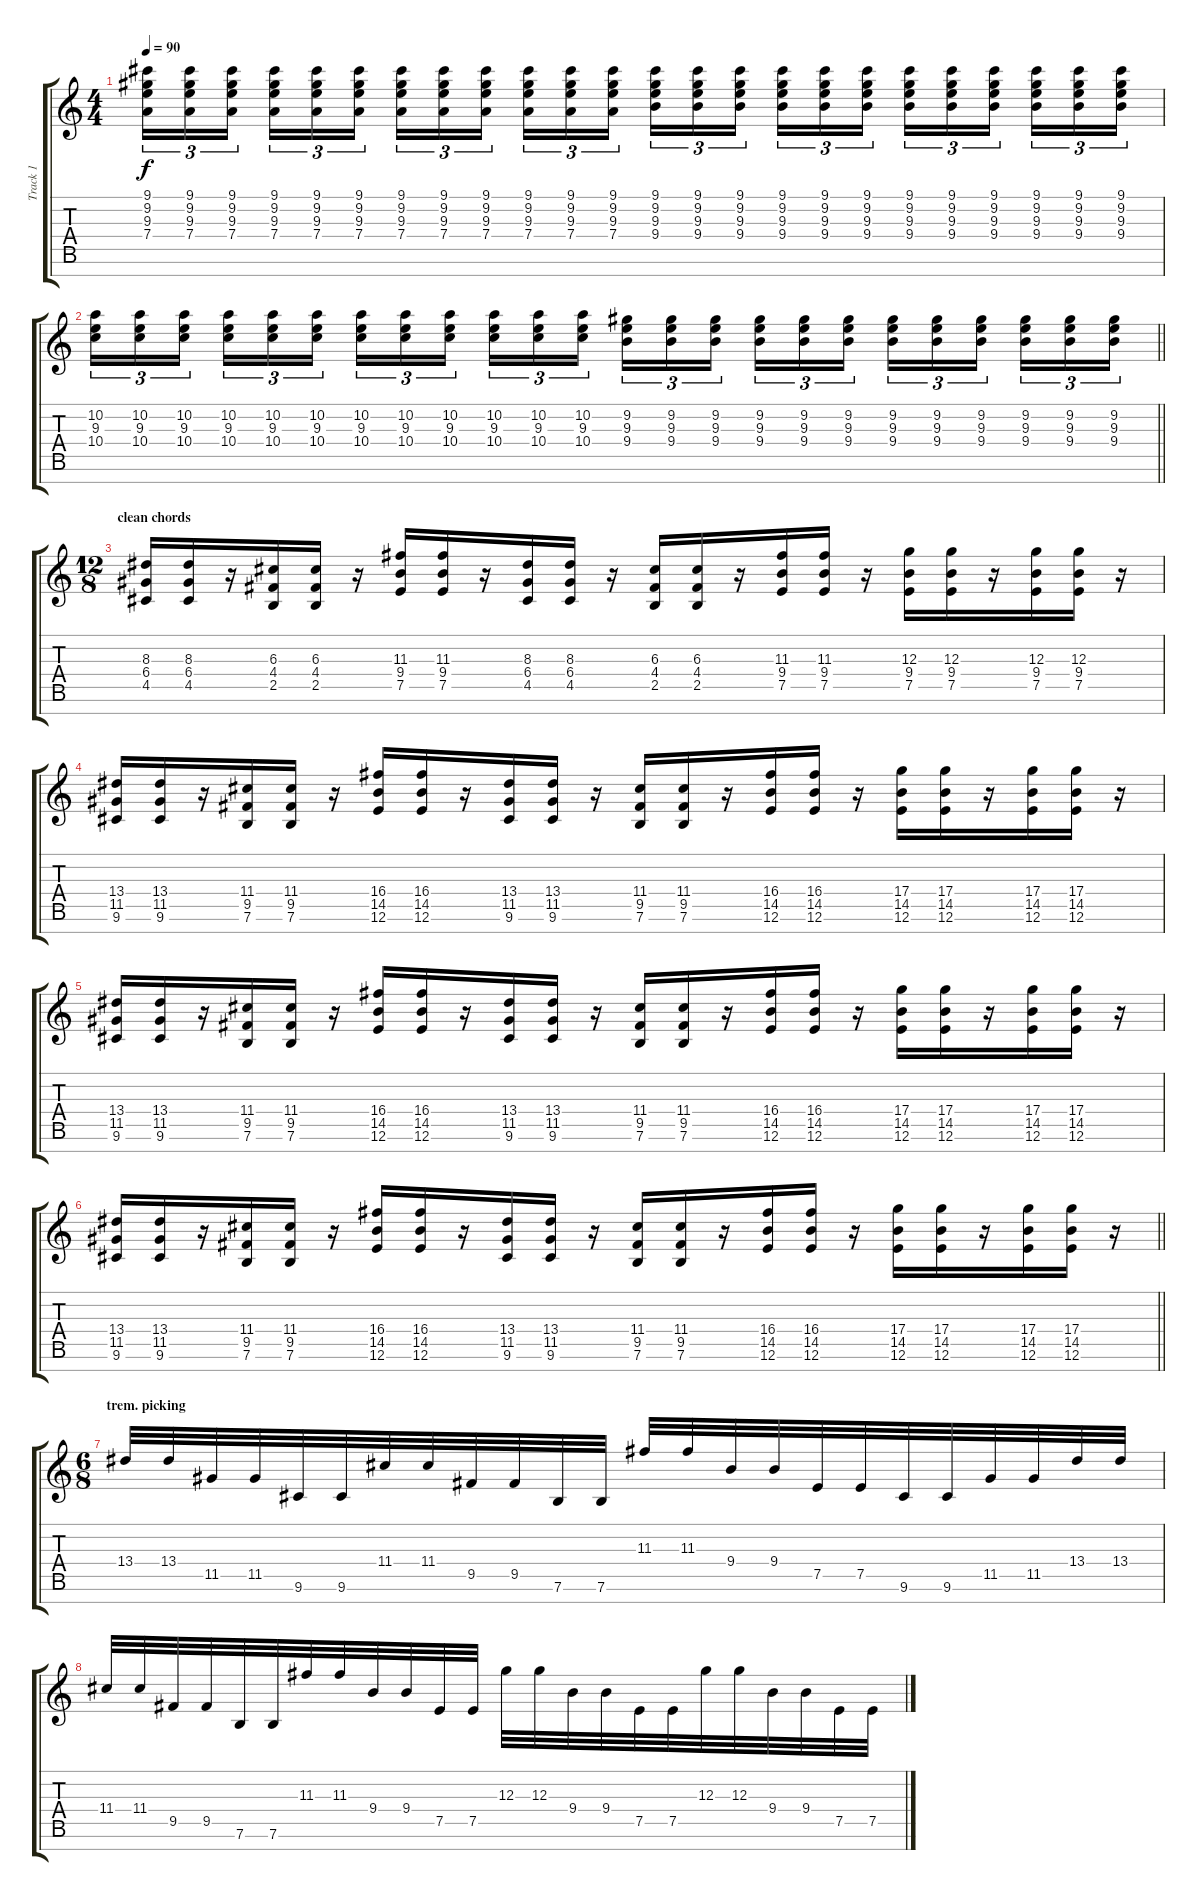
\track ("Track 1" "Track 1") {instrument overdrivenguitar}
\staff {score tabs}
\tuning (E4 B3 G3 D3 A2 E2 B1) {hide}
\ts (4 4)
\tempo 90
\clef g2
\ks c
(9.1 9.2 9.3 7.4).16{tu (3 2) dy f} (9.1 9.2 9.3 7.4).16{tu (3 2)} (9.1 9.2 9.3 7.4).16{tu (3 2) beam splitsecondary} (9.1 9.2 9.3 7.4).16{tu (3 2)} (9.1 9.2 9.3 7.4).16{tu (3 2)} (9.1 9.2 9.3 7.4).16{tu (3 2)} (9.1 9.2 9.3 7.4).16{tu (3 2)} (9.1 9.2 9.3 7.4).16{tu (3 2)} (9.1 9.2 9.3 7.4).16{tu (3 2) beam splitsecondary} (9.1 9.2 9.3 7.4).16{tu (3 2)} (9.1 9.2 9.3 7.4).16{tu (3 2)} (9.1 9.2 9.3 7.4).16{tu (3 2)} (9.1 9.2 9.3 9.4).16{tu (3 2)} (9.1 9.2 9.3 9.4).16{tu (3 2)} (9.1 9.2 9.3 9.4).16{tu (3 2) beam splitsecondary} (9.1 9.2 9.3 9.4).16{tu (3 2)} (9.1 9.2 9.3 9.4).16{tu (3 2)} (9.1 9.2 9.3 9.4).16{tu (3 2)} (9.1 9.2 9.3 9.4).16{tu (3 2)} (9.1 9.2 9.3 9.4).16{tu (3 2)} (9.1 9.2 9.3 9.4).16{tu (3 2) beam splitsecondary} (9.1 9.2 9.3 9.4).16{tu (3 2)} (9.1 9.2 9.3 9.4).16{tu (3 2)} (9.1 9.2 9.3 9.4).16{tu (3 2)} |
\barLineRight lightlight
(10.2 9.3 10.4).16{tu (3 2)} (10.2 9.3 10.4).16{tu (3 2)} (10.2 9.3 10.4).16{tu (3 2) beam splitsecondary} (10.2 9.3 10.4).16{tu (3 2)} (10.2 9.3 10.4).16{tu (3 2)} (10.2 9.3 10.4).16{tu (3 2)} (10.2 9.3 10.4).16{tu (3 2)} (10.2 9.3 10.4).16{tu (3 2)} (10.2 9.3 10.4).16{tu (3 2) beam splitsecondary} (10.2 9.3 10.4).16{tu (3 2)} (10.2 9.3 10.4).16{tu (3 2)} (10.2 9.3 10.4).16{tu (3 2)} (9.2 9.3 9.4).16{tu (3 2)} (9.2 9.3 9.4).16{tu (3 2)} (9.2 9.3 9.4).16{tu (3 2) beam splitsecondary} (9.2 9.3 9.4).16{tu (3 2)} (9.2 9.3 9.4).16{tu (3 2)} (9.2 9.3 9.4).16{tu (3 2)} (9.2 9.3 9.4).16{tu (3 2)} (9.2 9.3 9.4).16{tu (3 2)} (9.2 9.3 9.4).16{tu (3 2) beam splitsecondary} (9.2 9.3 9.4).16{tu (3 2)} (9.2 9.3 9.4).16{tu (3 2)} (9.2 9.3 9.4).16{tu (3 2)} |
\ts (12 8)
\section ("" "clean chords")
(8.3 6.4 4.5).16{volume 6 instrument electricguitarclean} (8.3 6.4 4.5).16 r.16 (6.3 4.4 2.5).16 (6.3 4.4 2.5).16 r.16 (11.3 9.4 7.5).16 (11.3 9.4 7.5).16 r.16 (8.3 6.4 4.5).16 (8.3 6.4 4.5).16 r.16 (6.3 4.4 2.5).16 (6.3 4.4 2.5).16 r.16 (11.3 9.4 7.5).16 (11.3 9.4 7.5).16 r.16 (12.3 9.4 7.5).16 (12.3 9.4 7.5).16 r.16 (12.3 9.4 7.5).16 (12.3 9.4 7.5).16 r.16 |
(13.4 11.5 9.6).16{volume 6 instrument electricguitarclean} (13.4 11.5 9.6).16 r.16 (11.4 9.5 7.6).16 (11.4 9.5 7.6).16 r.16 (16.4 14.5 12.6).16 (16.4 14.5 12.6).16 r.16 (13.4 11.5 9.6).16 (13.4 11.5 9.6).16 r.16 (11.4 9.5 7.6).16 (11.4 9.5 7.6).16 r.16 (16.4 14.5 12.6).16 (16.4 14.5 12.6).16 r.16 (17.4 14.5 12.6).16 (17.4 14.5 12.6).16 r.16 (17.4 14.5 12.6).16 (17.4 14.5 12.6).16 r.16 |
(13.4 11.5 9.6).16{volume 6 instrument electricguitarclean} (13.4 11.5 9.6).16 r.16 (11.4 9.5 7.6).16 (11.4 9.5 7.6).16 r.16 (16.4 14.5 12.6).16 (16.4 14.5 12.6).16 r.16 (13.4 11.5 9.6).16 (13.4 11.5 9.6).16 r.16 (11.4 9.5 7.6).16 (11.4 9.5 7.6).16 r.16 (16.4 14.5 12.6).16 (16.4 14.5 12.6).16 r.16 (17.4 14.5 12.6).16 (17.4 14.5 12.6).16 r.16 (17.4 14.5 12.6).16 (17.4 14.5 12.6).16 r.16 |
\barLineRight lightlight
(13.4 11.5 9.6).16{volume 6 instrument electricguitarclean} (13.4 11.5 9.6).16 r.16 (11.4 9.5 7.6).16 (11.4 9.5 7.6).16 r.16 (16.4 14.5 12.6).16 (16.4 14.5 12.6).16 r.16 (13.4 11.5 9.6).16 (13.4 11.5 9.6).16 r.16 (11.4 9.5 7.6).16 (11.4 9.5 7.6).16 r.16 (16.4 14.5 12.6).16 (16.4 14.5 12.6).16 r.16 (17.4 14.5 12.6).16 (17.4 14.5 12.6).16 r.16 (17.4 14.5 12.6).16 (17.4 14.5 12.6).16 r.16 |
\ts (6 8)
\section ("" "trem. picking")
13.4.32{volume 12 instrument overdrivenguitar} 13.4.32 11.5.32 11.5.32 9.6.32 9.6.32 11.4.32 11.4.32 9.5.32 9.5.32 7.6.32 7.6.32 11.3.32 11.3.32 9.4.32 9.4.32 7.5.32 7.5.32 9.6.32 9.6.32 11.5.32 11.5.32 13.4.32 13.4.32 |
11.4.32 11.4.32 9.5.32 9.5.32 7.6.32 7.6.32 11.3.32 11.3.32 9.4.32 9.4.32 7.5.32 7.5.32 12.3.32 12.3.32 9.4.32 9.4.32 7.5.32 7.5.32 12.3.32 12.3.32 9.4.32 9.4.32 7.5.32 7.5.32
